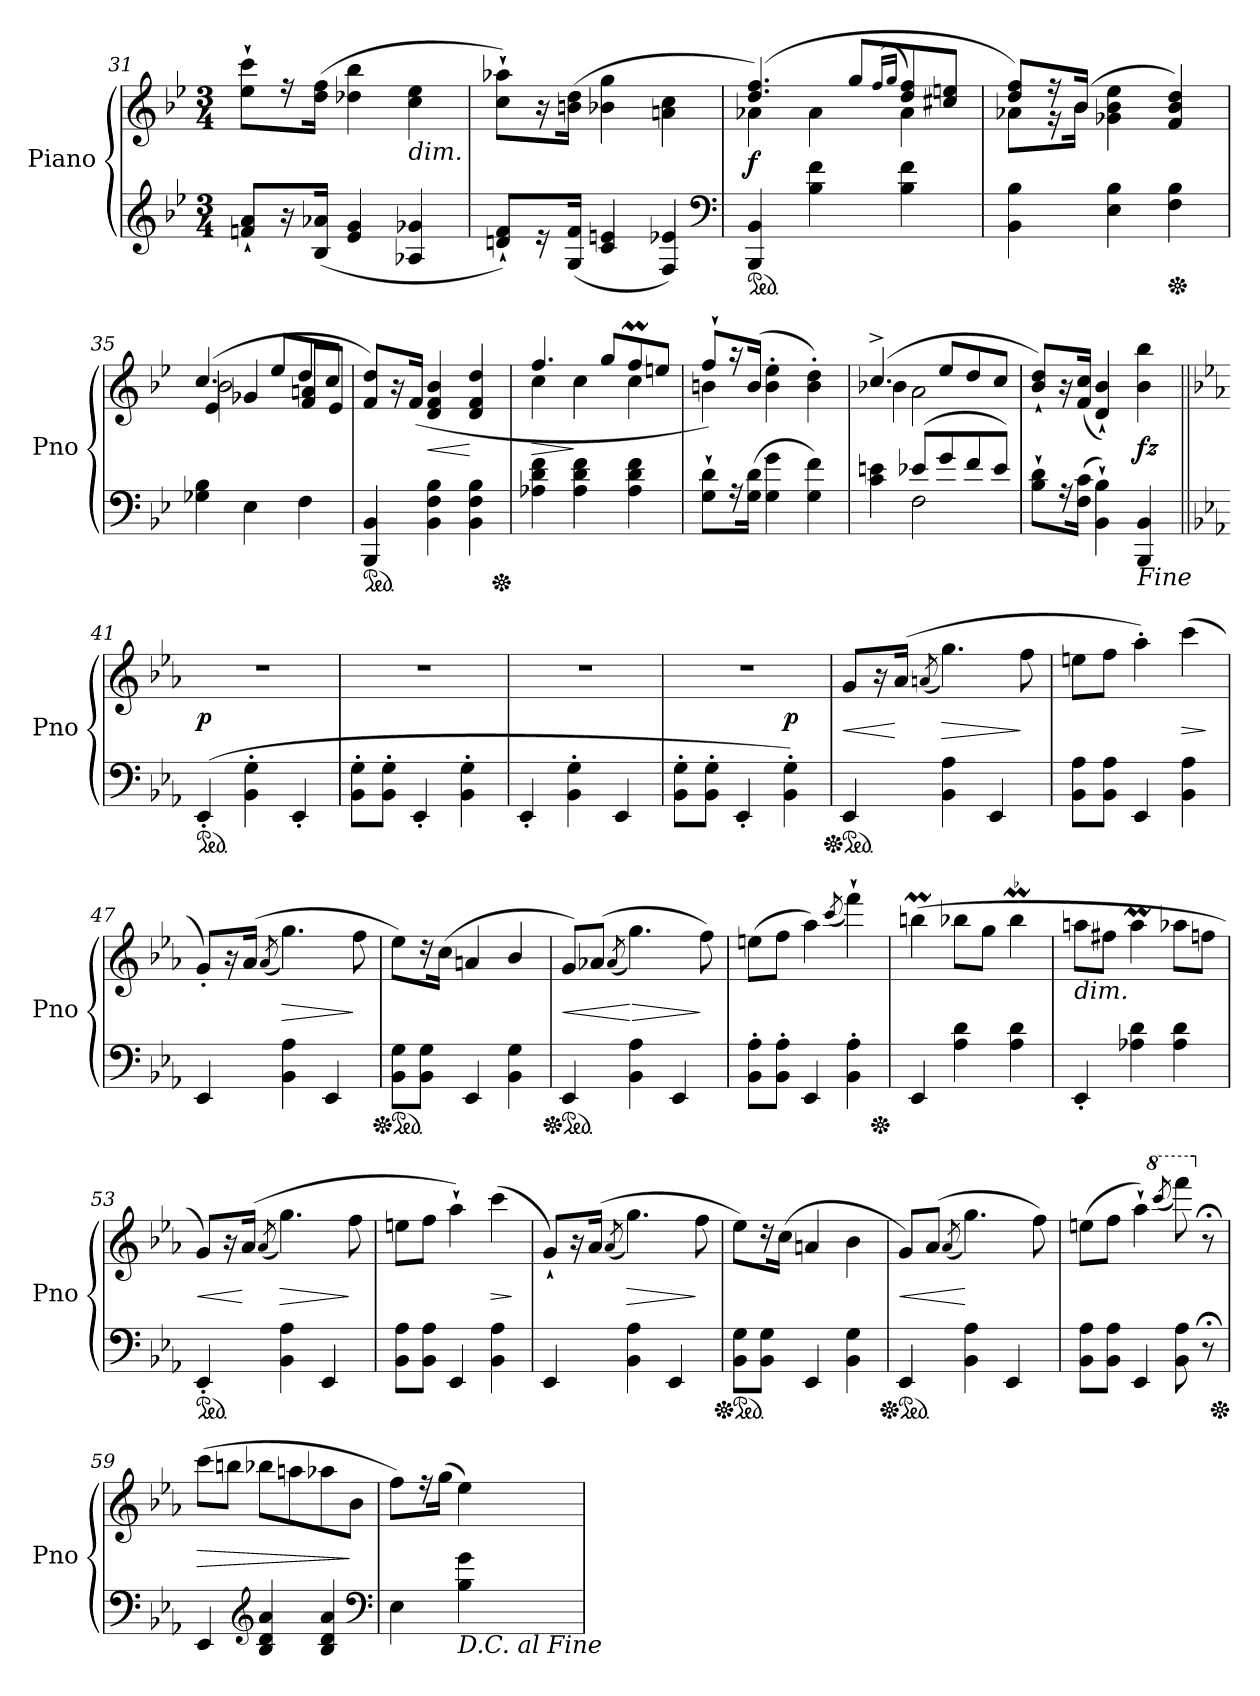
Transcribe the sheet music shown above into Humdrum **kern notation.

**kern	**kern	**dynam
*part1	*part1	*part1
*staff2	*staff1	*staff1/2
*I"Piano	*	*
*I'Pno	*	*
*clefG2	*clefG2	*
*k[b-e-]	*k[b-e-]	*
*B-:	*B-:	*
*M3/4	*M3/4	*
=31	=31	=31
8fn` 8a`L	8ee-` 8ccc`L	.
16r	16r	.
(16B- 16a-XJk	(16dd 16ffJk	.
4e- 4g	4dd-X 4bb-	.
!	!LO:TX:b:i:t=dim.	!
4A-X 4g-X	4cc 4ee-	.
=32	=32	=32
8dn` 8f`L)	8cc` 8aa-X`L)	.
16r	16r	.
(16G 16fJk	(>16bn 16ddJk	.
4c 4en	4b-X 4gg	.
4F 4e-X)	4an 4cc	.
*clefF4	*	*
=33	=33	=33
*	*^	*
*ped	*	*	*
4BBB- 4BB-	(4.dd 4.ff)	4a-X	f
4B- 4f	.	4a-	.
.	8ggL	.	.
.	(16qff/LL	.	.
.	16qgg/JJ	.	.
4B- 4f	8dd 8ff)	4a-	.
.	8cc#X 8eenJ	.	.
=34	=34	=34	=34
4BB- 4B-	8dd 8ffL)	8a-XL	.
.	16r	16r	.
.	(16b-Jk	16b-Jk	.
4E- 4B-	4ryy	4g-X 4b- 4ee-	.
*Xped	*	*	*
4F 4B-	4f 4b- 4dd)	4ryy	.
=35	=35	=35	=35
*	*	*^	*
4G-X 4B-	(4.cc	2b-	4e-	.
4E-	.	.	4g-X	.
.	8ee-L	.	.	.
4F	8dd	4ryy	8f 8anL	.
.	8ccJ	.	8e-J	.
*	*v	*v	*v	*
=36	=36	=36
*ped	*	*
4BBB- 4BB-	8f 8ddL)	.
.	16r	.
.	(>16fJk	.
4BB- 4F 4B-	4d 4f 4b-	<
4BB- 4F 4B-	4d 4f 4dd	[
*Xped	*	*
=37	=37	=37
*	*^	*
4A-X 4d 4f	4.ff	4cc	>
4A- 4d 4f	.	4cc	]
.	8ggL	.	.
4A- 4d 4f	8ffM	4cc	.
.	8eenJ	.	.
=38	=38	=38	=38
8G` 8d`L	8ff`L)	4bn	.
16r	16r	.	.
(16G 16dJk	(16bJk	.	.
4G 4g	4b'\ 4ee-'\	4ryy	.
4G 4f)	4b'\ 4dd'\)	4ryy	.
=39	=39	=39	=39
*^	*	*	*
4ryy	4c 4en	(4.cc^	4b-X	.
(8e-XL	2F	.	2a	.
8g	.	8ee-L	.	.
8f	.	8dd	.	.
8e-J)	.	8ccJ	.	.
*v	*v	*	*	*
*	*v	*v	*
=40	=40	=40
8B-` 8d`L	8b-` 8dd`L)	.
16r	16r	.
(16F 16cJk	(16f 16ccJk	.
4BB-` 4B-`)	4d` 4b-`)	.
!LO:TX:b:i:t=Fine	!	!
4BBB- 4BB-	4b- 4bb-	fz
=41||	=41||	=41||
*k[b-e-a-]	*k[b-e-a-]	*
*ped	*	*
(>4EE-'	2.r	p
4BB-' 4G'	.	.
4EE-'	.	.
=42	=42	=42
8BB-' 8G'L	2.r	.
8BB-' 8G'J	.	.
4EE-'	.	.
4BB-' 4G'	.	.
=43	=43	=43
4EE-'	2.r	.
4BB-' 4G'	.	.
4EE-	.	.
=44	=44	=44
*	*^	*
8BB-' 8G'L	2.r	2ryy	.
8BB-' 8G'J	.	.	.
4EE-'	.	.	.
4BB-' 4G')	.	4ryy	p
=45	=45	=45	=45
!	!LO:TX:b:i:t=dolce	!	!
*	*v	*v	*
*Xped	*	*
*ped	*	*
4EE-	8gL	<
.	16r	.
.	(>16a-Jk	[
.	(8qan/	.
4BB- 4A-	4.gg)	>
4EE-	.	.
.	8ff	]
=46	=46	=46
8BB- 8A-L	8eenL	.
8BB- 8A-J	8ffJ	.
4EE-	4aa-')	.
4BB- 4A-	(4ccc	>
.	.	]
=47	=47	=47
4EE-	8g'L)	.
.	16r	.
.	(16a-Jk	.
.	(8qa-/	.
4BB- 4A-	4.gg)	>
4EE-	.	.
.	8ff	]
=48	=48	=48
*Xped	*	*
*ped	*	*
8BB- 8GL	8ee-L)	.
8BB- 8GJ	16r	.
.	(16ccJk	.
4EE-	4an	.
4BB- 4G	4b-/	.
=49	=49	=49
*Xped	*	*
*ped	*	*
4EE-	8gL)	<
.	(8a-XJ	.
.	(8qa-/	.
4BB- 4A-	4.gg)	[ >
4EE-	.	.
.	8ff)	]
=50	=50	=50
8BB-' 8A-'L	(8eenL	.
8BB-' 8A-'J	8ffJ	.
4EE-	4aa-)	.
.	(8qccc/	.
4BB-' 4A-'	4fff`)	.
*Xped	*	*
=51	=51	=51
4EE-	(4bbnm	.
4A- 4d	8bb-XL	.
.	8ggJ	.
!	!LO:MOR:acc=-	!
4A- 4d	4bb-m	.
=52	=52	=52
!	!LO:TX:b:i:t=dim.	!
4EE-'	8aanL	.
.	8ff#XJ	.
4A-X 4d	4aam	.
4A- 4d	8aa-XL	.
.	8ffnJ	.
=53	=53	=53
*ped	*	*
4EE-'	8gL)	<
.	16r	.
.	(>16a-Jk	[
.	(8qa-/	.
4BB- 4A-	4.gg)	>
4EE-	.	.
.	8ff	]
=54	=54	=54
8BB- 8A-L	8eenL	.
8BB- 8A-J	8ffJ	.
4EE-	4aa-`)	.
4BB- 4A-	(>4ccc	>
.	.	]
=55	=55	=55
4EE-	8g`L)	.
.	16r	.
.	(>16a-Jk	.
.	(8qa-/	.
4BB- 4A-	4.gg)	>
4EE-	.	.
.	8ff	]
=56	=56	=56
*Xped	*	*
*ped	*	*
8BB- 8GL	8ee-L)	.
8BB- 8GJ	16r	.
.	(16ccJk	.
4EE-	4an	.
4BB- 4G	4b-	.
=57	=57	=57
*Xped	*	*
*ped	*	*
4EE-	8gL)	<
.	(>8a-J	.
.	(8qa-/	.
4BB- 4A-	4.gg)	[
4EE-	.	.
.	8ff)	.
=58	=58	=58
8BB- 8A-L	(8eenL	.
8BB- 8A-J	8ffJ	.
4EE-	4aa-`)	.
*	*8va	*
.	(8qcccc/	.
8BB- 8A-	8ffff)	.
*	*X8va	*
8r;<	8r;<	.
*Xped	*	*
=59	=59	=59
4EE-	(8cccL	>
.	8bbnJ	.
*clefG2	*	*
4B- 4d 4a-	8bb-XL	.
.	8aan	.
4B- 4d 4a-	8aa-X	.
.	8b-J	]
*clefF4	*	*
=60	=60	=60
4E-	8ffL)	.
.	16r	.
.	(16ggJk	.
!LO:TX:b:i:t=D.C. al Fine	!	!
4B- 4g	4ee-)	.
=	=	=
*-	*-	*-
